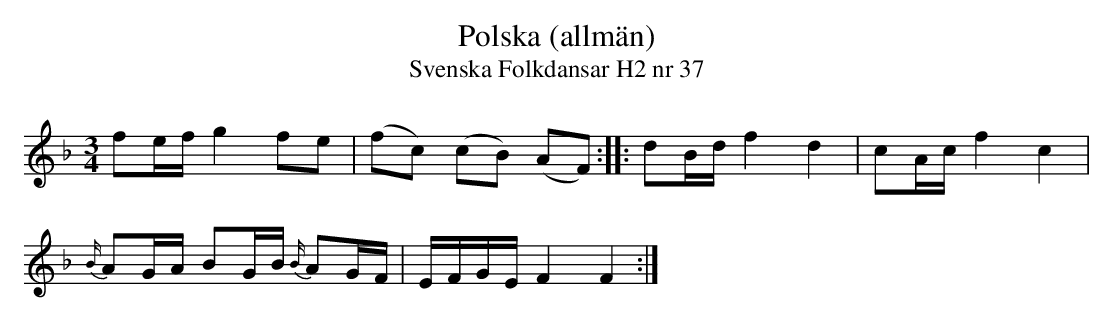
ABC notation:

X:1
T:Polska (allmän)
T:Svenska Folkdansar H2 nr 37
M:3/4
L:1/16
K:F
f2ef g4 f2e2 | (f2c2) (c2B2) (A2F2) :: d2Bd f4 d4 | c2Ac f4 c4 |
{B/}A2GA B2GB {B/}A2GF | EFGE F4 F4 :|
